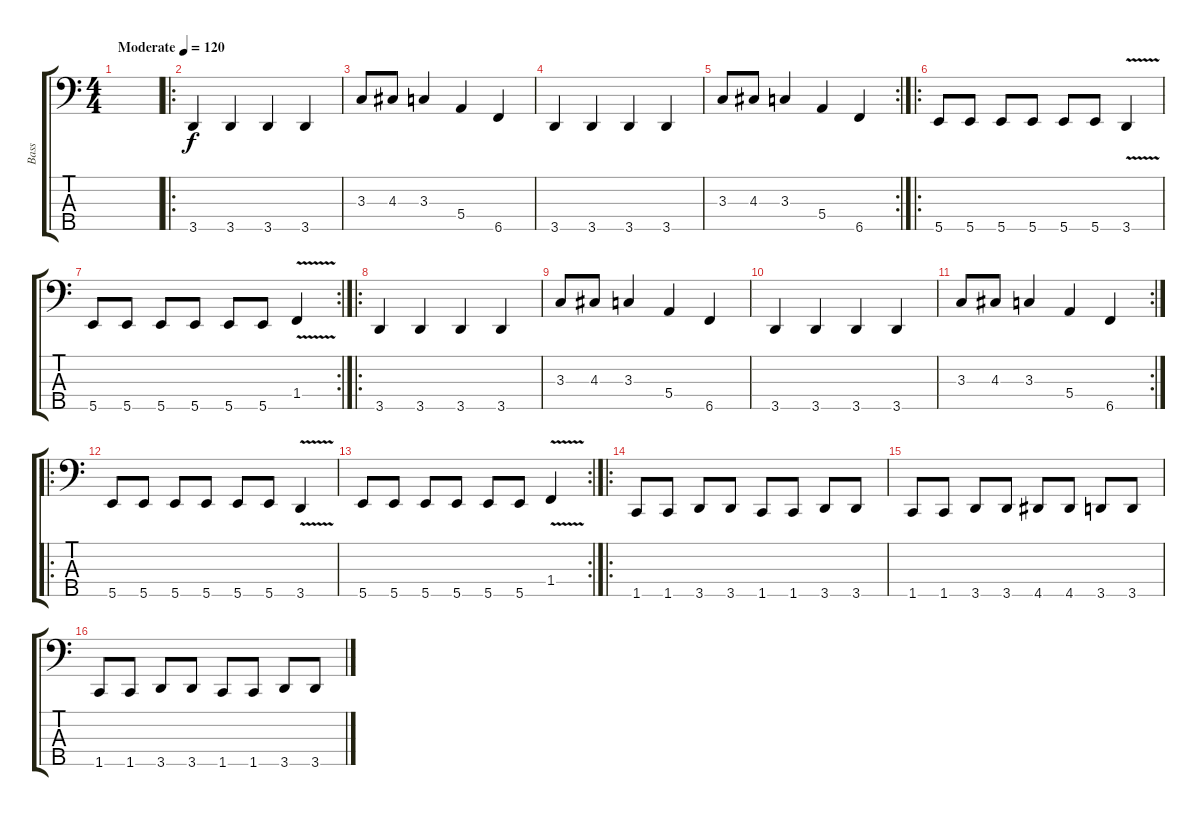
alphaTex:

\track ("Bass" "Bass") {instrument electricbassfinger}
\staff {score tabs}
\tuning (G2 D2 A1 E1 B0) {hide}
\ts (4 4)
\tempo (120 "Moderate")
\clef f4
\ks c
|
\ro
3.5.4 3.5.4 3.5.4 3.5.4 |
3.3.8 4.3.8 3.3.4 5.4.4 6.5.4 |
3.5.4 3.5.4 3.5.4 3.5.4 |
\rc 2
3.3.8 4.3.8 3.3.4 5.4.4 6.5.4 |
\ro
5.5.8 5.5.8 5.5.8 5.5.8 5.5.8 5.5.8 3.5{v}.4 |
\rc 2
5.5.8 5.5.8 5.5.8 5.5.8 5.5.8 5.5.8 1.4{v}.4 |
\ro
3.5.4 3.5.4 3.5.4 3.5.4 |
3.3.8 4.3.8 3.3.4 5.4.4 6.5.4 |
3.5.4 3.5.4 3.5.4 3.5.4 |
\rc 2
3.3.8 4.3.8 3.3.4 5.4.4 6.5.4 |
\ro
5.5.8 5.5.8 5.5.8 5.5.8 5.5.8 5.5.8 3.5{v}.4 |
\rc 2
5.5.8 5.5.8 5.5.8 5.5.8 5.5.8 5.5.8 1.4{v}.4 |
\ro
1.5.8 1.5.8 3.5.8 3.5.8 1.5.8 1.5.8 3.5.8 3.5.8 |
1.5.8 1.5.8 3.5.8 3.5.8 4.5.8 4.5.8 3.5.8 3.5.8 |
1.5.8 1.5.8 3.5.8 3.5.8 1.5.8 1.5.8 3.5.8 3.5.8
